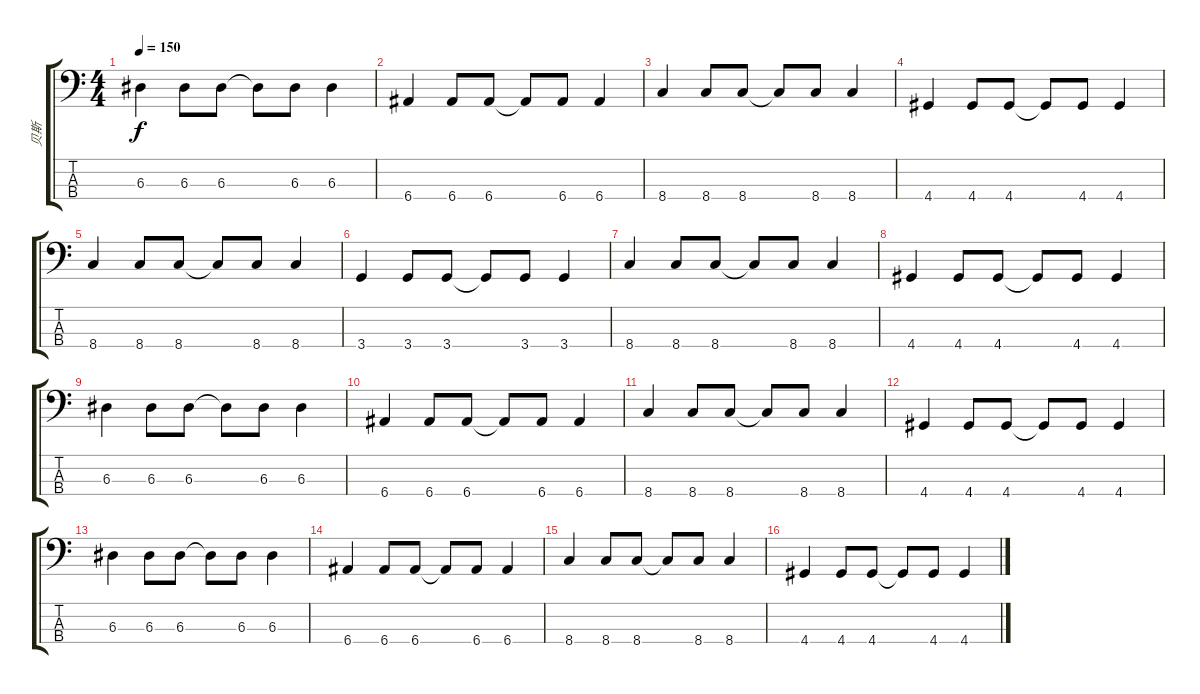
\track ("贝斯" "贝斯") {instrument electricbassfinger}
\staff {score tabs}
\tuning (G2 D2 A1 E1) {hide}
\ts (4 4)
\tempo 150
\clef f4
\ks c
6.3.4{dy f} 6.3.8 6.3.8 6.3{t}.8 6.3.8 6.3.4 |
6.4.4 6.4.8 6.4.8 6.4{t}.8 6.4.8 6.4.4 |
8.4.4 8.4.8 8.4.8 8.4{t}.8 8.4.8 8.4.4 |
4.4.4 4.4.8 4.4.8 4.4{t}.8 4.4.8 4.4.4 |
8.4.4 8.4.8 8.4.8 8.4{t}.8 8.4.8 8.4.4 |
3.4.4 3.4.8 3.4.8 3.4{t}.8 3.4.8 3.4.4 |
8.4.4 8.4.8 8.4.8 8.4{t}.8 8.4.8 8.4.4 |
4.4.4 4.4.8 4.4.8 4.4{t}.8 4.4.8 4.4.4 |
6.3.4 6.3.8 6.3.8 6.3{t}.8 6.3.8 6.3.4 |
6.4.4 6.4.8 6.4.8 6.4{t}.8 6.4.8 6.4.4 |
8.4.4 8.4.8 8.4.8 8.4{t}.8 8.4.8 8.4.4 |
4.4.4 4.4.8 4.4.8 4.4{t}.8 4.4.8 4.4.4 |
6.3.4 6.3.8 6.3.8 6.3{t}.8 6.3.8 6.3.4 |
6.4.4 6.4.8 6.4.8 6.4{t}.8 6.4.8 6.4.4 |
8.4.4 8.4.8 8.4.8 8.4{t}.8 8.4.8 8.4.4 |
4.4.4 4.4.8 4.4.8 4.4{t}.8 4.4.8 4.4.4
